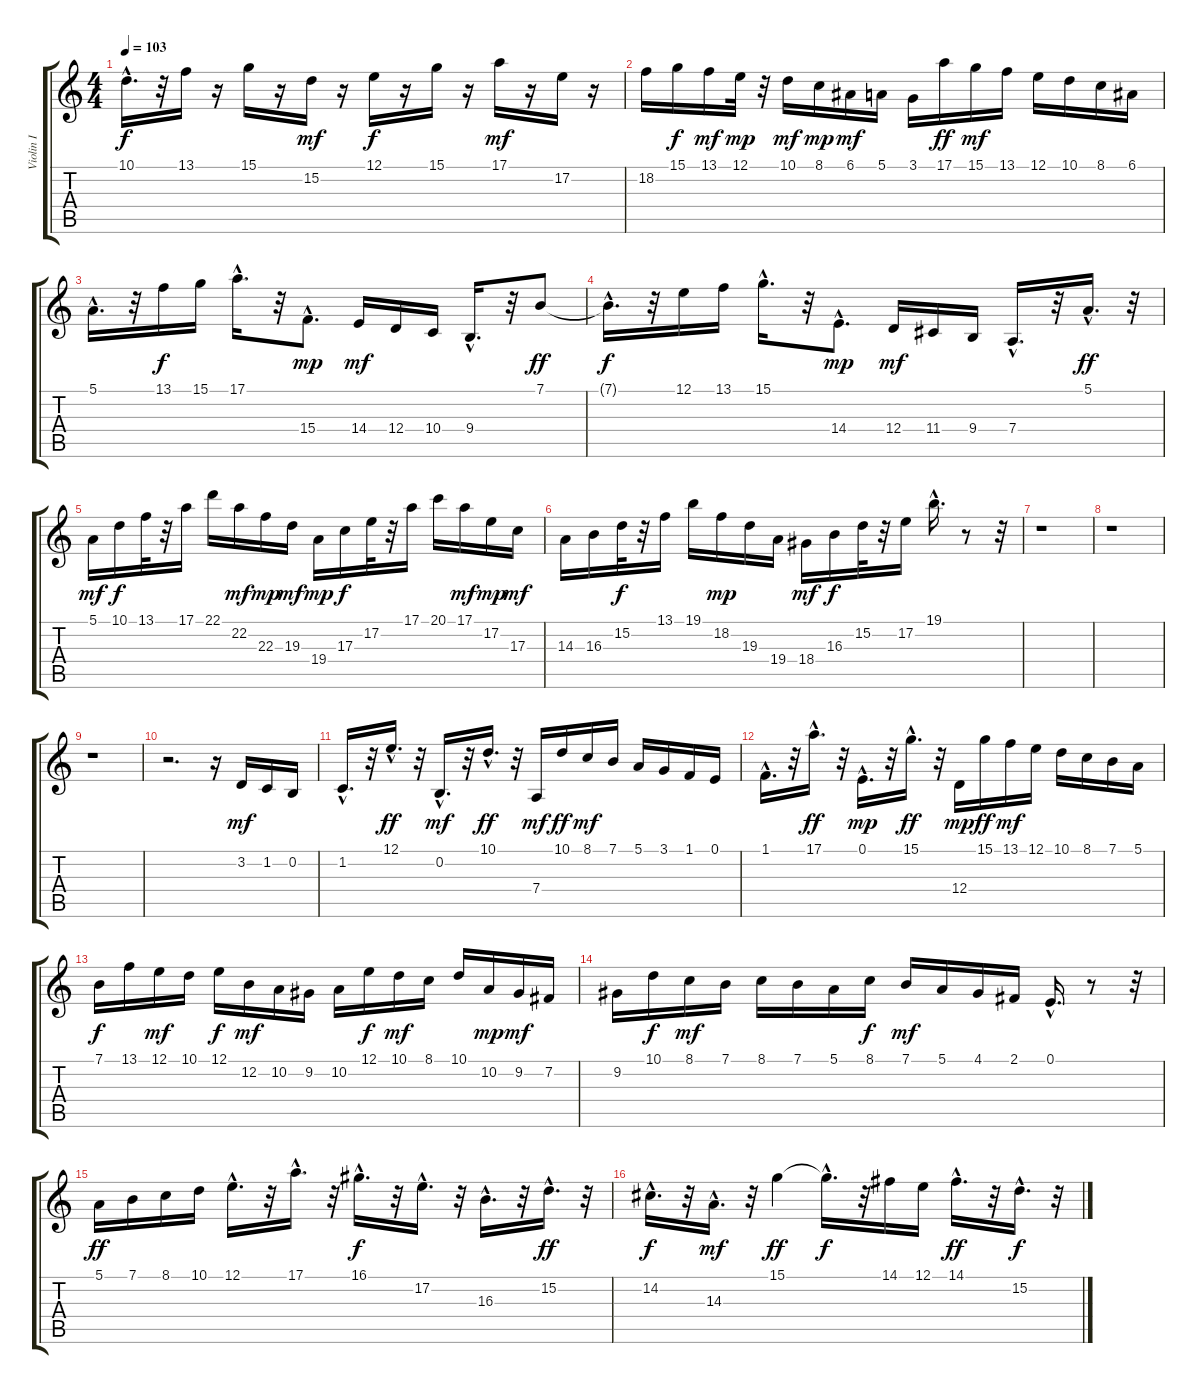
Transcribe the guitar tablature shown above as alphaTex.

\track ("Violin I" "Violin I") {instrument violin}
\staff {score tabs}
\tuning (E4 B3 G3 D3 A2 E2) {hide}
\ts (4 4)
\tempo 103
\clef g2
\ks c
10.1{hac}.16{d dy f} r.32 13.1.16 r.16 15.1.16 r.16 15.2.16{dy mf} r.16 12.1.16{dy f} r.16 15.1.16 r.16 17.1.16{dy mf} r.16 17.2.16 r.16 |
18.2.16 15.1.16{dy f} 13.1.16{dy mf} 12.1.32{dy mp} r.32 10.1.16{dy mf} 8.1.16{dy mp} 6.1.16{dy mf} 5.1.16 3.1.16 17.1.16{dy ff} 15.1.16{dy mf} 13.1.16 12.1.16 10.1.16 8.1.16 6.1.16 |
5.1{hac}.16{d} r.32 13.1.16{dy f} 15.1.16 17.1{hac}.16{d} r.32 15.4{hac}.8{d dy mp} 14.4.16{dy mf} 12.4.16 10.4.16 9.4{hac}.16{d} r.32 7.1.8{dy ff} |
7.1{hac t}.16{d dy f} r.32 12.1.16 13.1.16 15.1{hac}.16{d} r.32 14.4{hac}.8{d dy mp} 12.4.16{dy mf} 11.4.16 9.4.16 7.4{hac}.16{d} r.32 5.1{hac}.16{d dy ff} r.32 |
5.1.16{dy mf} 10.1.16{dy f} 13.1.32 r.32 17.1.16 22.1.16 22.2.16{dy mf} 22.3.16{dy mp} 19.3.16{dy mf} 19.4.16{dy mp} 17.3.16{dy f} 17.2.32 r.32 17.1.16 20.1.16 17.1.16{dy mf} 17.2.16{dy mp} 17.3.16{dy mf} |
14.3.16 16.3.16 15.2.32{dy f} r.32 13.1.16 19.1.16 18.2.16{dy mp} 19.3.16 19.4.16 18.4.16{dy mf} 16.3.16{dy f} 15.2.32 r.32 17.2.16 19.1{hac}.16{d} r.8 r.32 |
r.1 |
r.1 |
r.1 |
r.2{d} r.16 3.2.16{dy mf} 1.2.16 0.2.16 |
1.2{hac}.16{d} r.32 12.1{hac}.16{d dy ff} r.32 0.2{hac}.16{d dy mf} r.32 10.1{hac}.16{d dy ff} r.32 7.4.16{dy mf} 10.1.16{dy ff} 8.1.16{dy mf} 7.1.16 5.1.16 3.1.16 1.1.16 0.1.16 |
1.1{hac}.16{d} r.32 17.1{hac}.16{d dy ff} r.32 0.1{hac}.16{d dy mp} r.32 15.1{hac}.16{d dy ff} r.32 12.4.16{dy mp} 15.1.16{dy ff} 13.1.16{dy mf} 12.1.16 10.1.16 8.1.16 7.1.16 5.1.16 |
7.1.16{dy f} 13.1.16 12.1.16{dy mf} 10.1.16 12.1.16{dy f} 12.2.16{dy mf} 10.2.16 9.2.16 10.2.16 12.1.16{dy f} 10.1.16{dy mf} 8.1.16 10.1.16 10.2.16{dy mp} 9.2.16{dy mf} 7.2.16 |
9.2.16 10.1.16{dy f} 8.1.16{dy mf} 7.1.16 8.1.16 7.1.16 5.1.16 8.1.16{dy f} 7.1.16{dy mf} 5.1.16 4.1.16 2.1.16 0.1{hac}.16{d} r.8 r.32 |
5.1.16{dy ff} 7.1.16 8.1.16 10.1.16 12.1{hac}.16{d} r.32 17.1{hac}.16{d} r.32 16.1{hac}.16{d dy f} r.32 17.2{hac}.16{d} r.32 16.3{hac}.16{d} r.32 15.2{hac}.16{d dy ff} r.32 |
14.2{hac}.16{d dy f} r.32 14.3{hac}.16{d dy mf} r.32 15.1.4{dy ff} 15.1{hac t}.16{d dy f} r.32 14.1.16 12.1.16 14.1{hac}.16{d dy ff} r.32 15.2{hac}.16{d dy f} r.32
